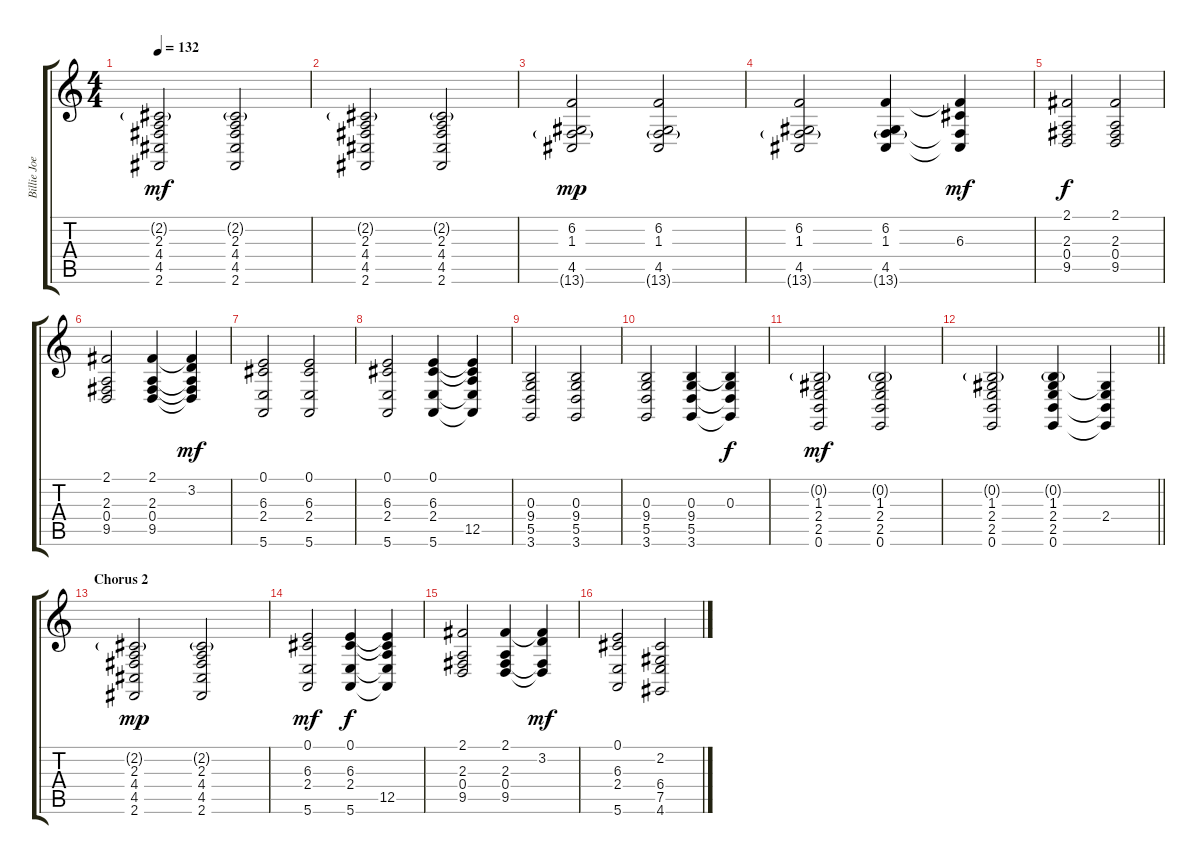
\track ("Billie Joe Armstrong [Piano]" "Billie Joe") {instrument brightacousticpiano}
\staff {score tabs}
\tuning (E4 B3 G3 D3 A2 E2) {hide}
\ts (4 4)
\tempo 132
\clef g2
\ks c
(2.2{g} 2.3 4.4 4.5 2.6).2{dy mf} (2.2{g} 2.3 4.4 4.5 2.6).2 |
(2.2{g} 2.3 4.4 4.5 2.6).2 (2.2{g} 2.3 4.4 4.5 2.6).2 |
(6.2 1.3 4.5 13.6{g}).2{dy mp} (6.2 1.3 4.5 13.6{g}).2 |
(6.2 1.3 4.5 13.6{g}).2 (6.2 1.3 4.5 13.6{g}).4 (6.2{t} 6.3 4.5{t} 13.6{t}).4{dy mf} |
(2.1 2.3 0.4 9.5).2{dy f} (2.1 2.3 0.4 9.5).2 |
(2.1 2.3 0.4 9.5).2 (2.1 2.3 0.4 9.5).4 (2.1{t} 3.2 2.3{t} 0.4{t} 9.5{t}).4{dy mf} |
(0.1 6.3 2.4 5.6).2 (0.1 6.3 2.4 5.6).2 |
(0.1 6.3 2.4 5.6).2 (0.1 6.3 2.4 5.6).4 (0.1{t} 6.3{t} 2.4{t} 12.5 5.6{t}).4 |
(0.3 9.4 5.5 3.6).2 (0.3 9.4 5.5 3.6).2 |
(0.3 9.4 5.5 3.6).2 (0.3 9.4 5.5 3.6).4 (0.3 9.4{t} 5.5{t} 3.6{t}).4{dy f} |
(0.2{g} 1.3 2.4 2.5 0.6).2{dy mf} (0.2{g} 1.3 2.4 2.5 0.6).2 |
\barLineRight lightlight
(0.2{g} 1.3 2.4 2.5 0.6).2 (0.2{g} 1.3 2.4 2.5 0.6).4 (1.3{t} 2.4 2.5{t} 0.6{t}).4 |
\section ("" "Chorus 2")
(2.2{g} 2.3 4.4 4.5 2.6).2{dy mp} (2.2{g} 2.3 4.4 4.5 2.6).2 |
(0.1 6.3 2.4 5.6).2{dy mf} (0.1 6.3 2.4 5.6).4{dy f} (0.1{t} 6.3{t} 2.4{t} 12.5 5.6{t}).4 |
(2.1 2.3 0.4 9.5).2 (2.1 2.3 0.4 9.5).4 (2.1{t} 3.2 0.4{t} 9.5{t}).4{dy mf} |
(0.1 6.3 2.4 5.6).2 (2.2 6.4 7.5 4.6).2
